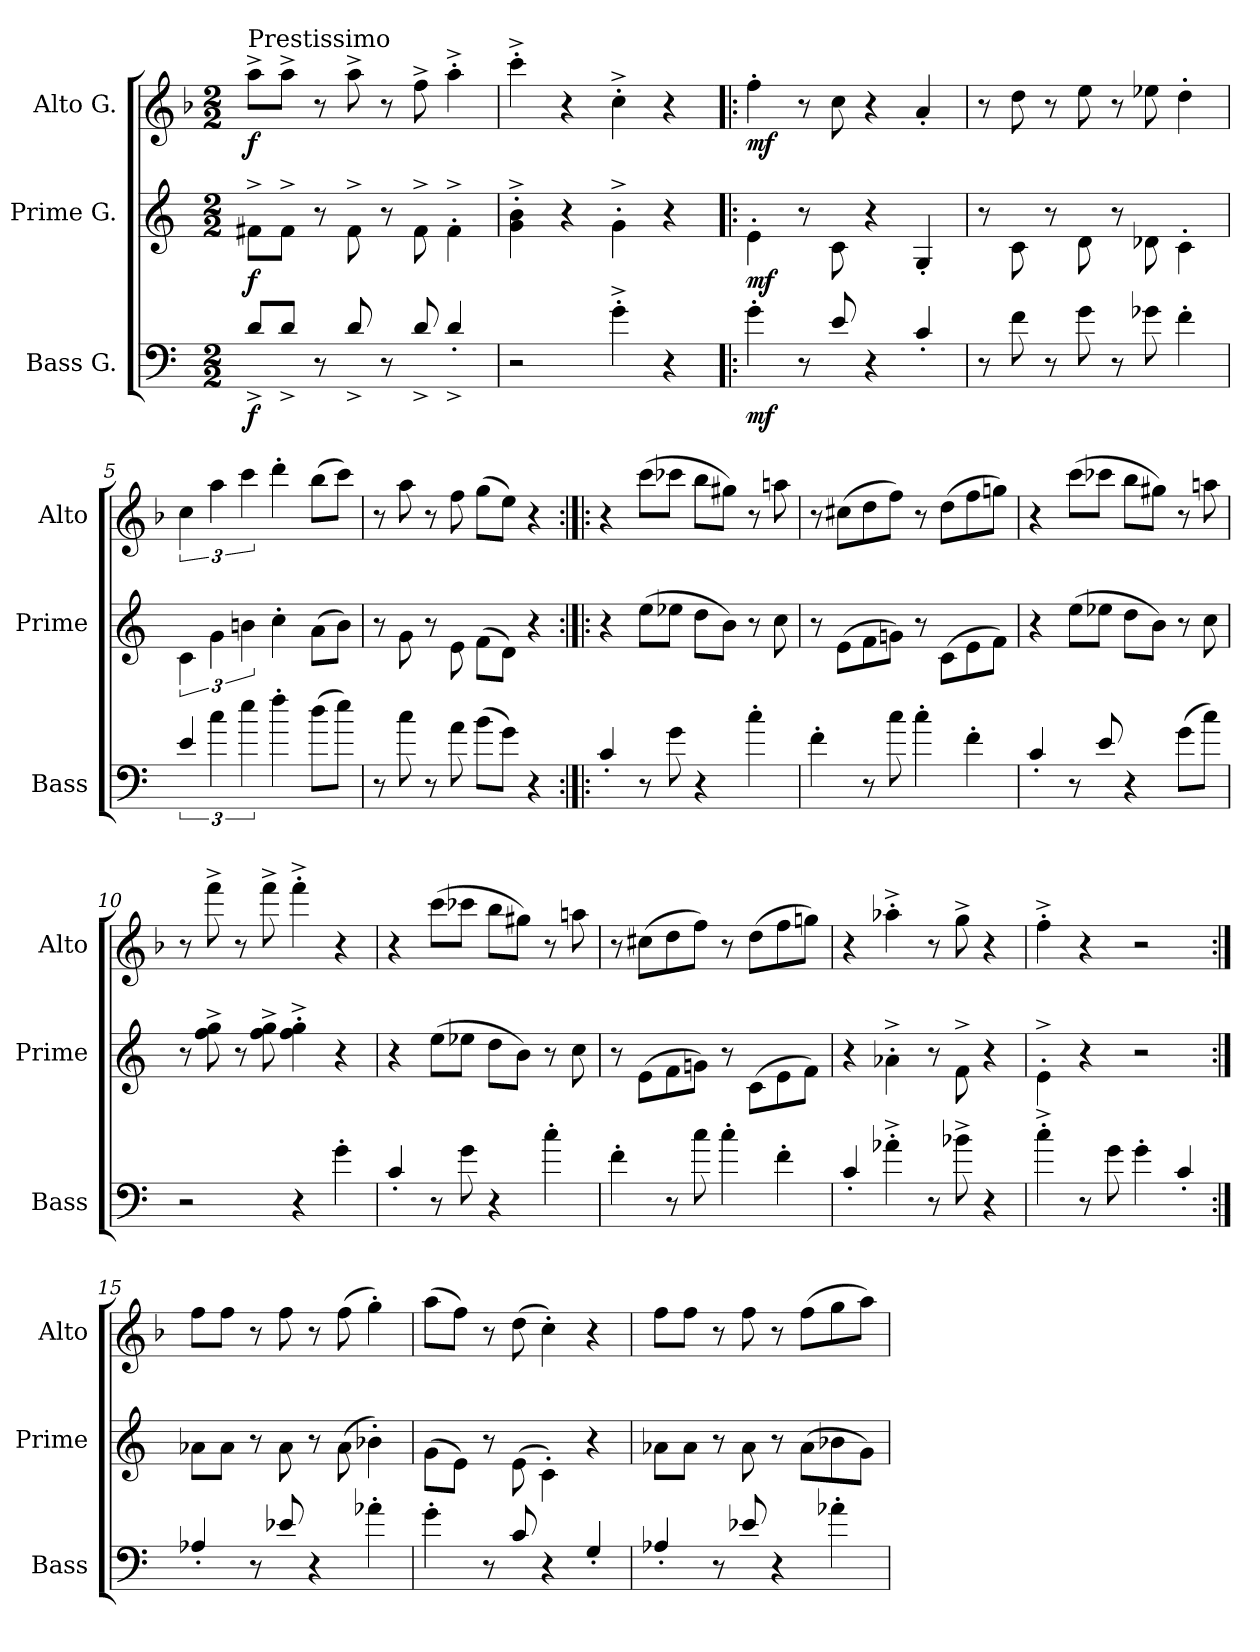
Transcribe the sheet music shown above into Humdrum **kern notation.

**kern	**dynam	**kern	**dynam	**kern	**dynam
*part3	*part3	*part2	*part2	*part1	*part1
*staff3	*staff3	*staff2	*staff2	*staff1	*staff1
*I"Bass G.	*	*I"Prime G.	*	*I"Alto G.	*
*I'Bass	*	*I'Prime	*	*I'Alto	*
*	*	*clefG2	*	*clefG2	*
*ITrd10c17	*	*ITrd7c12	*	*ITrd3c5	*
*k[]	*	*k[]	*	*k[]	*
*C:	*	*C:	*	*C:	*
*M2/2	*	*M2/2	*	*M2/2	*
=1	=1	=1	=1	=1	=1
!	!	!	!	!LO:TX:a:t=Prestissimo	!
!	!LO:DY:b	!	!LO:DY:b	!	!LO:DY:b
8D^/L	f	8F#X^\L	f	8ee^\L	f
8D^/J	.	8F#^\J	.	8ee^\J	.
8r	.	8r	.	8r	.
8D^/	.	8F#^\	.	8ee^\	.
8r	.	8r	.	8r	.
8D^/	.	8F#^\	.	8cc^\	.
4D'^/	.	4F#'^\	.	4ee'^\	.
=2	=2	=2	=2	=2	=2
2r	.	4G\'^ 4B\'^	.	4gg'^\	.
.	.	4r	.	4r	.
4G'^\	.	4G'^\	.	4g'^\	.
4r	.	4r	.	4r	.
=3!|:	=3!|:	=3!|:	=3!|:	=3!|:	=3!|:
!	!LO:DY:b	!	!LO:DY:b	!	!LO:DY:b
4G'\	mf	4E'\	mf	4cc'\	mf
8r	.	8r	.	8r	.
8E/	.	8C\	.	8g\	.
4r	.	4r	.	4r	.
4C'/	.	4GG'/	.	4e'/	.
=4	=4	=4	=4	=4	=4
8r	.	8r	.	8r	.
8F\	.	8C\	.	8a\	.
8r	.	8r	.	8r	.
8G\	.	8D\	.	8b\	.
8r	.	8r	.	8r	.
8G-X\	.	8D-X\	.	8b-X\	.
4F'\	.	4C'\	.	4a'\	.
!!LO:LB:g=z
=5	=5	=5	=5	=5	=5
6E/	.	6C\	.	6g\	.
6c\	.	6G\	.	6ee\	.
6e\	.	6Bn\	.	6gg\	.
4f'\	.	4c'\	.	4aa'\	.
(8d\L	.	(8A\L	.	(8ff\L	.
8e\J)	.	8B\J)	.	8gg\J)	.
=6	=6	=6	=6	=6	=6
8r	.	8r	.	8r	.
8c\	.	8G\	.	8ee\	.
8r	.	8r	.	8r	.
8A\	.	8E\	.	8cc\	.
(8B\L	.	(8F\L	.	(8dd\L	.
8G\J)	.	8D\J)	.	8b\J)	.
4r	.	4r	.	4r	.
=7:|!|:	=7:|!|:	=7:|!|:	=7:|!|:	=7:|!|:	=7:|!|:
4C'/	.	4r	.	4r	.
8r	.	(8e\L	.	(8gg\L	.
8G\	.	8e-X\J	.	8gg-X\J	.
4r	.	8d\L	.	8ff\L	.
.	.	8B\J)	.	8dd#X\J)	.
4c'\	.	8r	.	8r	.
.	.	8c\	.	8een\	.
=8	=8	=8	=8	=8	=8
4F'\	.	8r	.	8r	.
.	.	(8E\L	.	(8g#X\L	.
8r	.	8F\	.	8a\	.
8c\	.	8Gn\J)	.	8cc\J)	.
4c'\	.	8r	.	8r	.
.	.	(8C\L	.	(8a\L	.
4F'\	.	8E\	.	8cc\	.
.	.	8F\J)	.	8ddn\J)	.
!!LO:LB:g=z
=9	=9	=9	=9	=9	=9
4C'/	.	4r	.	4r	.
8r	.	(8e\L	.	(8gg\L	.
8E/	.	8e-X\J	.	8gg-X\J	.
4r	.	8d\L	.	8ff\L	.
.	.	8B\J)	.	8dd#X\J)	.
(8G\L	.	8r	.	8r	.
8c\J)	.	8c\	.	8een\	.
=10	=10	=10	=10	=10	=10
2r	.	8r	.	8r	.
.	.	8f\^ 8g\^	.	8ccc^\	.
.	.	8r	.	8r	.
.	.	8f\^ 8g\^	.	8ccc^\	.
4r	.	4f\'^ 4g\'^	.	4ccc'^\	.
4G'\	.	4r	.	4r	.
=11	=11	=11	=11	=11	=11
4C'/	.	4r	.	4r	.
8r	.	(8e\L	.	(8gg\L	.
8G\	.	8e-X\J	.	8gg-X\J	.
4r	.	8d\L	.	8ff\L	.
.	.	8B\J)	.	8dd#X\J)	.
4c'\	.	8r	.	8r	.
.	.	8c\	.	8een\	.
!!LO:PB:g=z
=12	=12	=12	=12	=12	=12
4F'\	.	8r	.	8r	.
.	.	(8E\L	.	(8g#X\L	.
8r	.	8F\	.	8a\	.
8c\	.	8Gn\J)	.	8cc\J)	.
4c'\	.	8r	.	8r	.
.	.	(8C\L	.	(8a\L	.
4F'\	.	8E\	.	8cc\	.
.	.	8F\J)	.	8ddn\J)	.
=13	=13	=13	=13	=13	=13
4C'/	.	4r	.	4r	.
4A-X'^\	.	4A-X'^\	.	4ee-X'^\	.
8r	.	8r	.	8r	.
8B-X^\	.	8F^\	.	8dd^\	.
4r	.	4r	.	4r	.
=14	=14	=14	=14	=14	=14
4c'^\	.	4E'^\	.	4cc'^\	.
8r	.	4r	.	4r	.
8G\	.	.	.	.	.
4G'\	.	2r	.	2r	.
4C'/	.	.	.	.	.
=15:|!	=15:|!	=15:|!	=15:|!	=15:|!	=15:|!
4AA-X'/	.	8A-X\L	.	8cc\L	.
.	.	8A-\J	.	8cc\J	.
8r	.	8r	.	8r	.
8E-X/	.	8A-\	.	8cc\	.
4r	.	8r	.	8r	.
.	.	(8A-\	.	(8cc\	.
4A-X'\	.	4B-X'\)	.	4dd'\)	.
!!LO:LB:g=z
=16	=16	=16	=16	=16	=16
4G'\	.	(8G\L	.	(8ee\L	.
.	.	8E\J)	.	8cc\J)	.
8r	.	8r	.	8r	.
8C/	.	(8E\	.	(8a\	.
4r	.	4C'\)	.	4g'\)	.
4GG'/	.	4r	.	4r	.
=17	=17	=17	=17	=17	=17
4AA-X'/	.	8A-X\L	.	8cc\L	.
.	.	8A-\J	.	8cc\J	.
8r	.	8r	.	8r	.
8E-X/	.	8A-\	.	8cc\	.
4r	.	8r	.	8r	.
.	.	(8A-\L	.	(8cc\L	.
4A-X'\	.	8B-X\	.	8dd\	.
.	.	8G\J)	.	8ee\J)	.
=	=	=	=	=	=
*-	*-	*-	*-	*-	*-
